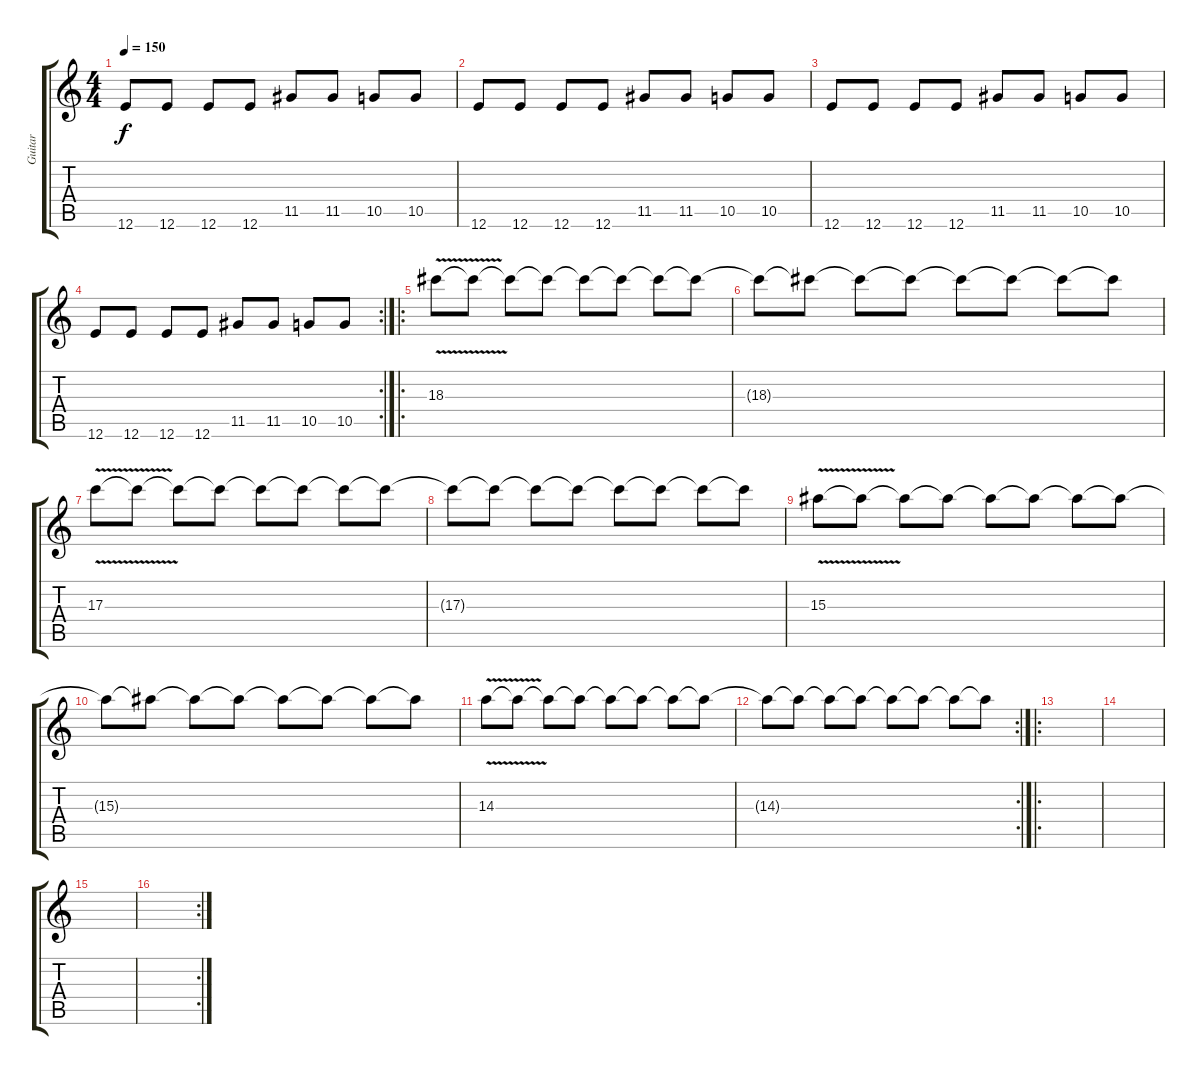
\track ("Guitar" "Guitar") {instrument distortionguitar}
\staff {score tabs}
\tuning (E4 B3 G3 D3 A2 E2) {hide}
\ts (4 4)
\tempo 150
\clef g2
\ks c
12.6.8{dy f} 12.6.8 12.6.8 12.6.8 11.5.8 11.5.8 10.5.8 10.5.8 |
12.6.8 12.6.8 12.6.8 12.6.8 11.5.8 11.5.8 10.5.8 10.5.8 |
12.6.8 12.6.8 12.6.8 12.6.8 11.5.8 11.5.8 10.5.8 10.5.8 |
\rc 2
12.6.8 12.6.8 12.6.8 12.6.8 11.5.8 11.5.8 10.5.8 10.5.8 |
\ro
18.3{v}.8 18.3{t}.8 18.3{t}.8 18.3{t}.8 18.3{t}.8 18.3{t}.8 18.3{t}.8 18.3{t}.8 |
18.3{t}.8 18.3{t}.8 18.3{t}.8 18.3{t}.8 18.3{t}.8 18.3{t}.8 18.3{t}.8 18.3{t}.8 |
17.3{v}.8 17.3{t}.8 17.3{t}.8 17.3{t}.8 17.3{t}.8 17.3{t}.8 17.3{t}.8 17.3{t}.8 |
17.3{t}.8 17.3{t}.8 17.3{t}.8 17.3{t}.8 17.3{t}.8 17.3{t}.8 17.3{t}.8 17.3{t}.8 |
15.3{v}.8 15.3{t}.8 15.3{t}.8 15.3{t}.8 15.3{t}.8 15.3{t}.8 15.3{t}.8 15.3{t}.8 |
15.3{t}.8 15.3{t}.8 15.3{t}.8 15.3{t}.8 15.3{t}.8 15.3{t}.8 15.3{t}.8 15.3{t}.8 |
14.3{v}.8 14.3{t}.8 14.3{t}.8 14.3{t}.8 14.3{t}.8 14.3{t}.8 14.3{t}.8 14.3{t}.8 |
\rc 2
14.3{t}.8 14.3{t}.8 14.3{t}.8 14.3{t}.8 14.3{t}.8 14.3{t}.8 14.3{t}.8 14.3{t}.8 |
\ro
|
|
|
\rc 2
